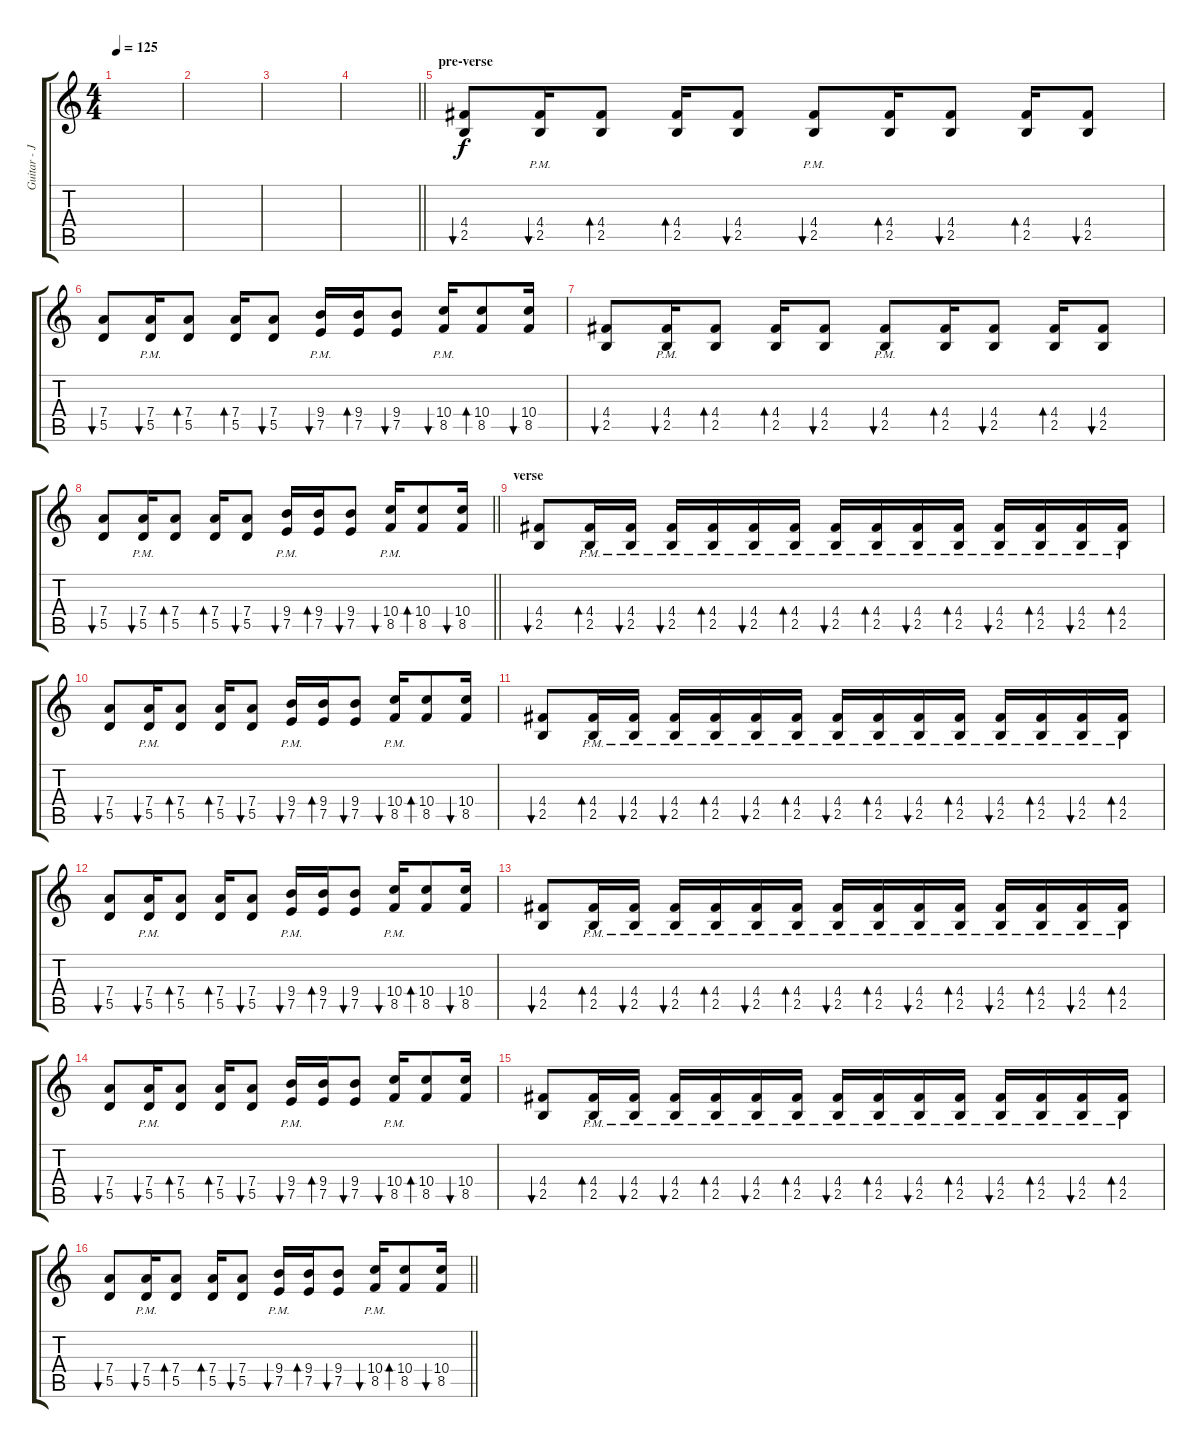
\track ("Guitar - Jamie Buchan" "Guitar - J") {instrument overdrivenguitar}
\staff {score tabs}
\tuning (E4 B3 G3 D3 A2 E2) {hide}
\ts (4 4)
\tempo 125
\clef g2
\ks c
|
|
|
\barLineRight lightlight
|
\section ("" "pre-verse")
(4.4 2.5).8{bu 60} (4.4{pm} 2.5{pm}).16{bu 60} (4.4 2.5).8{bd 60} (4.4 2.5).16{bd 60} (4.4 2.5).8{bu 60} (4.4{pm} 2.5{pm}).8{bu 60} (4.4 2.5).16{bd 60} (4.4 2.5).8{bu 60} (4.4 2.5).16{bd 60} (4.4 2.5).8{bu 60} |
(7.4 5.5).8{bu 60} (7.4{pm} 5.5{pm}).16{bu 60} (7.4 5.5).8{bd 60} (7.4 5.5).16{bd 60} (7.4 5.5).8{bu 60} (9.4{pm} 7.5{pm}).16{bu 60} (9.4 7.5).16{bd 60} (9.4 7.5).8{bu 60} (10.4{pm} 8.5{pm}).16{bu 60} (10.4 8.5).8{bd 60} (10.4 8.5).16{bu 60} |
(4.4 2.5).8{bu 60} (4.4{pm} 2.5{pm}).16{bu 60} (4.4 2.5).8{bd 60} (4.4 2.5).16{bd 60} (4.4 2.5).8{bu 60} (4.4{pm} 2.5{pm}).8{bu 60} (4.4 2.5).16{bd 60} (4.4 2.5).8{bu 60} (4.4 2.5).16{bd 60} (4.4 2.5).8{bu 60} |
\barLineRight lightlight
(7.4 5.5).8{bu 60} (7.4{pm} 5.5{pm}).16{bu 60} (7.4 5.5).8{bd 60} (7.4 5.5).16{bd 60} (7.4 5.5).8{bu 60} (9.4{pm} 7.5{pm}).16{bu 60} (9.4 7.5).16{bd 60} (9.4 7.5).8{bu 60} (10.4{pm} 8.5{pm}).16{bu 60} (10.4 8.5).8{bd 60} (10.4 8.5).16{bu 60} |
\section ("" "verse")
(4.4 2.5).8{bu 60} (4.4{pm} 2.5{pm}).16{bd 60} (4.4{pm} 2.5{pm}).16{bu 60} (4.4{pm} 2.5{pm}).16{bu 60} (4.4{pm} 2.5{pm}).16{bd 60} (4.4{pm} 2.5{pm}).16{bu 60} (4.4{pm} 2.5{pm}).16{bd 60} (4.4{pm} 2.5{pm}).16{bu 60} (4.4{pm} 2.5{pm}).16{bd 60} (4.4{pm} 2.5{pm}).16{bu 60} (4.4{pm} 2.5{pm}).16{bd 60} (4.4{pm} 2.5{pm}).16{bu 60} (4.4{pm} 2.5{pm}).16{bd 60} (4.4{pm} 2.5{pm}).16{bu 60} (4.4{pm} 2.5{pm}).16{bd 60} |
(7.4 5.5).8{bu 60} (7.4{pm} 5.5{pm}).16{bu 60} (7.4 5.5).8{bd 60} (7.4 5.5).16{bd 60} (7.4 5.5).8{bu 60} (9.4{pm} 7.5{pm}).16{bu 60} (9.4 7.5).16{bd 60} (9.4 7.5).8{bu 60} (10.4{pm} 8.5{pm}).16{bu 60} (10.4 8.5).8{bd 60} (10.4 8.5).16{bu 60} |
(4.4 2.5).8{bu 60} (4.4{pm} 2.5{pm}).16{bd 60} (4.4{pm} 2.5{pm}).16{bu 60} (4.4{pm} 2.5{pm}).16{bu 60} (4.4{pm} 2.5{pm}).16{bd 60} (4.4{pm} 2.5{pm}).16{bu 60} (4.4{pm} 2.5{pm}).16{bd 60} (4.4{pm} 2.5{pm}).16{bu 60} (4.4{pm} 2.5{pm}).16{bd 60} (4.4{pm} 2.5{pm}).16{bu 60} (4.4{pm} 2.5{pm}).16{bd 60} (4.4{pm} 2.5{pm}).16{bu 60} (4.4{pm} 2.5{pm}).16{bd 60} (4.4{pm} 2.5{pm}).16{bu 60} (4.4{pm} 2.5{pm}).16{bd 60} |
(7.4 5.5).8{bu 60} (7.4{pm} 5.5{pm}).16{bu 60} (7.4 5.5).8{bd 60} (7.4 5.5).16{bd 60} (7.4 5.5).8{bu 60} (9.4{pm} 7.5{pm}).16{bu 60} (9.4 7.5).16{bd 60} (9.4 7.5).8{bu 60} (10.4{pm} 8.5{pm}).16{bu 60} (10.4 8.5).8{bd 60} (10.4 8.5).16{bu 60} |
(4.4 2.5).8{bu 60} (4.4{pm} 2.5{pm}).16{bd 60} (4.4{pm} 2.5{pm}).16{bu 60} (4.4{pm} 2.5{pm}).16{bu 60} (4.4{pm} 2.5{pm}).16{bd 60} (4.4{pm} 2.5{pm}).16{bu 60} (4.4{pm} 2.5{pm}).16{bd 60} (4.4{pm} 2.5{pm}).16{bu 60} (4.4{pm} 2.5{pm}).16{bd 60} (4.4{pm} 2.5{pm}).16{bu 60} (4.4{pm} 2.5{pm}).16{bd 60} (4.4{pm} 2.5{pm}).16{bu 60} (4.4{pm} 2.5{pm}).16{bd 60} (4.4{pm} 2.5{pm}).16{bu 60} (4.4{pm} 2.5{pm}).16{bd 60} |
(7.4 5.5).8{bu 60} (7.4{pm} 5.5{pm}).16{bu 60} (7.4 5.5).8{bd 60} (7.4 5.5).16{bd 60} (7.4 5.5).8{bu 60} (9.4{pm} 7.5{pm}).16{bu 60} (9.4 7.5).16{bd 60} (9.4 7.5).8{bu 60} (10.4{pm} 8.5{pm}).16{bu 60} (10.4 8.5).8{bd 60} (10.4 8.5).16{bu 60} |
(4.4 2.5).8{bu 60} (4.4{pm} 2.5{pm}).16{bd 60} (4.4{pm} 2.5{pm}).16{bu 60} (4.4{pm} 2.5{pm}).16{bu 60} (4.4{pm} 2.5{pm}).16{bd 60} (4.4{pm} 2.5{pm}).16{bu 60} (4.4{pm} 2.5{pm}).16{bd 60} (4.4{pm} 2.5{pm}).16{bu 60} (4.4{pm} 2.5{pm}).16{bd 60} (4.4{pm} 2.5{pm}).16{bu 60} (4.4{pm} 2.5{pm}).16{bd 60} (4.4{pm} 2.5{pm}).16{bu 60} (4.4{pm} 2.5{pm}).16{bd 60} (4.4{pm} 2.5{pm}).16{bu 60} (4.4{pm} 2.5{pm}).16{bd 60} |
\barLineRight lightlight
(7.4 5.5).8{bu 60} (7.4{pm} 5.5{pm}).16{bu 60} (7.4 5.5).8{bd 60} (7.4 5.5).16{bd 60} (7.4 5.5).8{bu 60} (9.4{pm} 7.5{pm}).16{bu 60} (9.4 7.5).16{bd 60} (9.4 7.5).8{bu 60} (10.4{pm} 8.5{pm}).16{bu 60} (10.4 8.5).8{bd 60} (10.4 8.5).16{bu 60}
